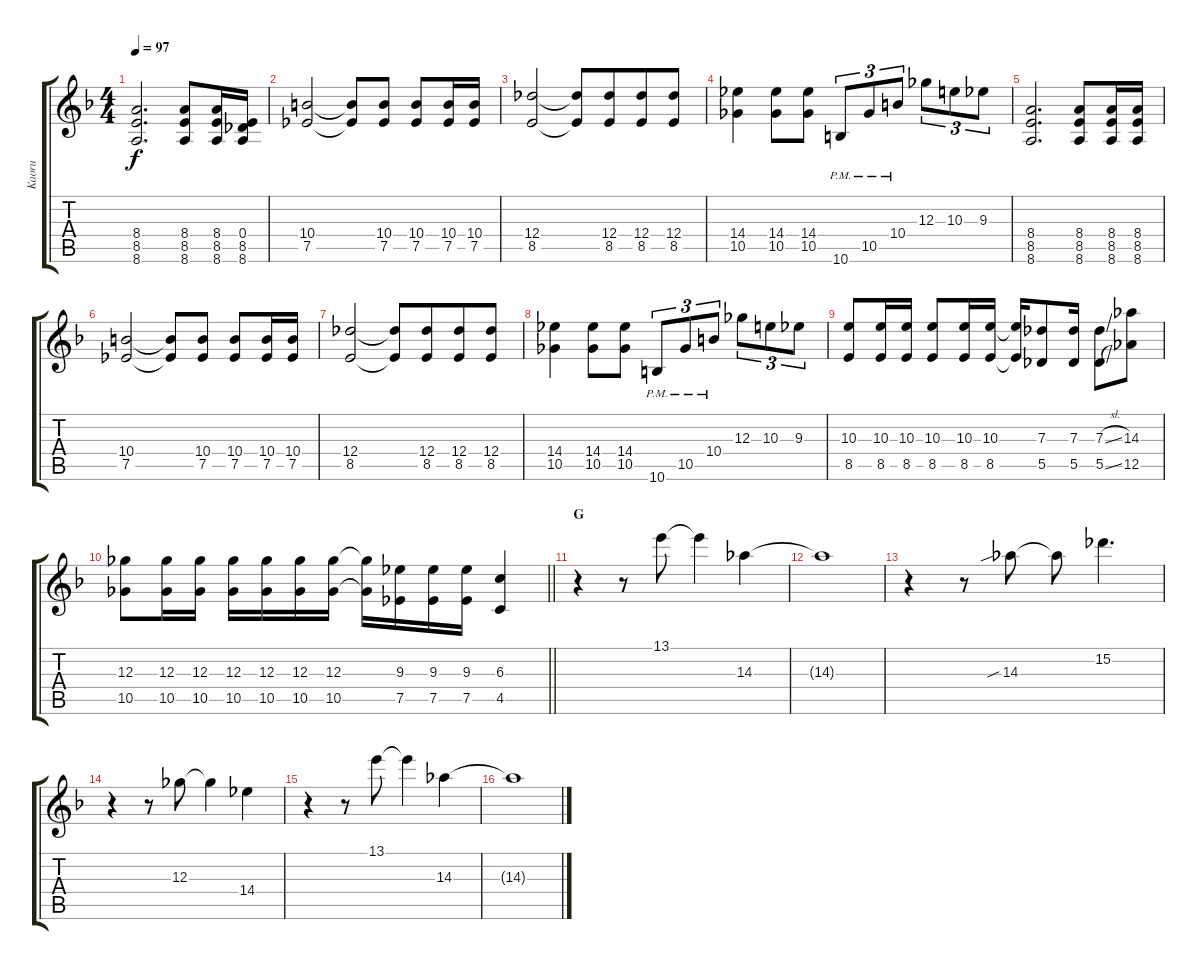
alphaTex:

\track ("Kaoru" "Kaoru") {instrument overdrivenguitar}
\staff {score tabs}
\tuning (Eb4 Bb3 Gb3 Db3 Ab2 Db2) {hide}
\ts (4 4)
\tempo 97
\clef g2
\ks dminor
(8.4 8.5 8.6).2{d dy f} (8.4 8.5 8.6).8 (8.4 8.5 8.6).16 (0.4 8.5 8.6).16 |
(10.4 7.5).2 (10.4{t} 7.5{t}).8 (10.4 7.5).8 (10.4 7.5).8 (10.4 7.5).16 (10.4 7.5).16 |
(12.4 8.5).2 (12.4{t} 8.5{t}).8 (12.4 8.5).8{beam merge} (12.4 8.5).8 (12.4 8.5).8 |
(14.4 10.5).4 (14.4 10.5).8 (14.4 10.5).8 10.6{pm}.8{tu (3 2)} 10.5{pm}.8{tu (3 2)} 10.4{pm}.8{tu (3 2)} 12.3.8{tu (3 2)} 10.3.8{tu (3 2)} 9.3.8{tu (3 2)} |
(8.4 8.5 8.6).2{d} (8.4 8.5 8.6).8 (8.4 8.5 8.6).16 (8.4 8.5 8.6).16 |
(10.4 7.5).2 (10.4{t} 7.5{t}).8 (10.4 7.5).8 (10.4 7.5).8 (10.4 7.5).16 (10.4 7.5).16 |
(12.4 8.5).2 (12.4{t} 8.5{t}).8 (12.4 8.5).8{beam merge} (12.4 8.5).8 (12.4 8.5).8 |
(14.4 10.5).4 (14.4 10.5).8 (14.4 10.5).8 10.6{pm}.8{tu (3 2)} 10.5{pm}.8{tu (3 2)} 10.4{pm}.8{tu (3 2)} 12.3.8{tu (3 2)} 10.3.8{tu (3 2)} 9.3.8{tu (3 2)} |
(10.3 8.5).8 (10.3 8.5).16 (10.3 8.5).16 (10.3 8.5).8 (10.3 8.5).16 (10.3 8.5).16 (10.3{t} 8.5{t}).16 (7.3 5.5).8 (7.3 5.5).16 (7.3{sl} 5.5{sl}).8 (14.3 12.5).8 |
\barLineRight lightlight
(12.3 10.5).8 (12.3 10.5).16 (12.3 10.5).16 (12.3 10.5).16 (12.3 10.5).16 (12.3 10.5).16 (12.3 10.5).16 (12.3{t} 10.5{t}).16 (9.3 7.5).16 (9.3 7.5).16 (9.3 7.5).16 (6.3 4.5).4 |
\section ("" "G")
r.4{instrument electricguitarjazz} r.8 13.1.8 13.1{t}.4 14.3.4 |
14.3{t}.1 |
r.4 r.8 14.3{sib}.8 14.3{t}.8 15.2.4{d} |
r.4 r.8 12.3.8 12.3{t}.4 14.4.4 |
r.4 r.8 13.1.8 13.1{t}.4 14.3.4 |
14.3{t}.1
